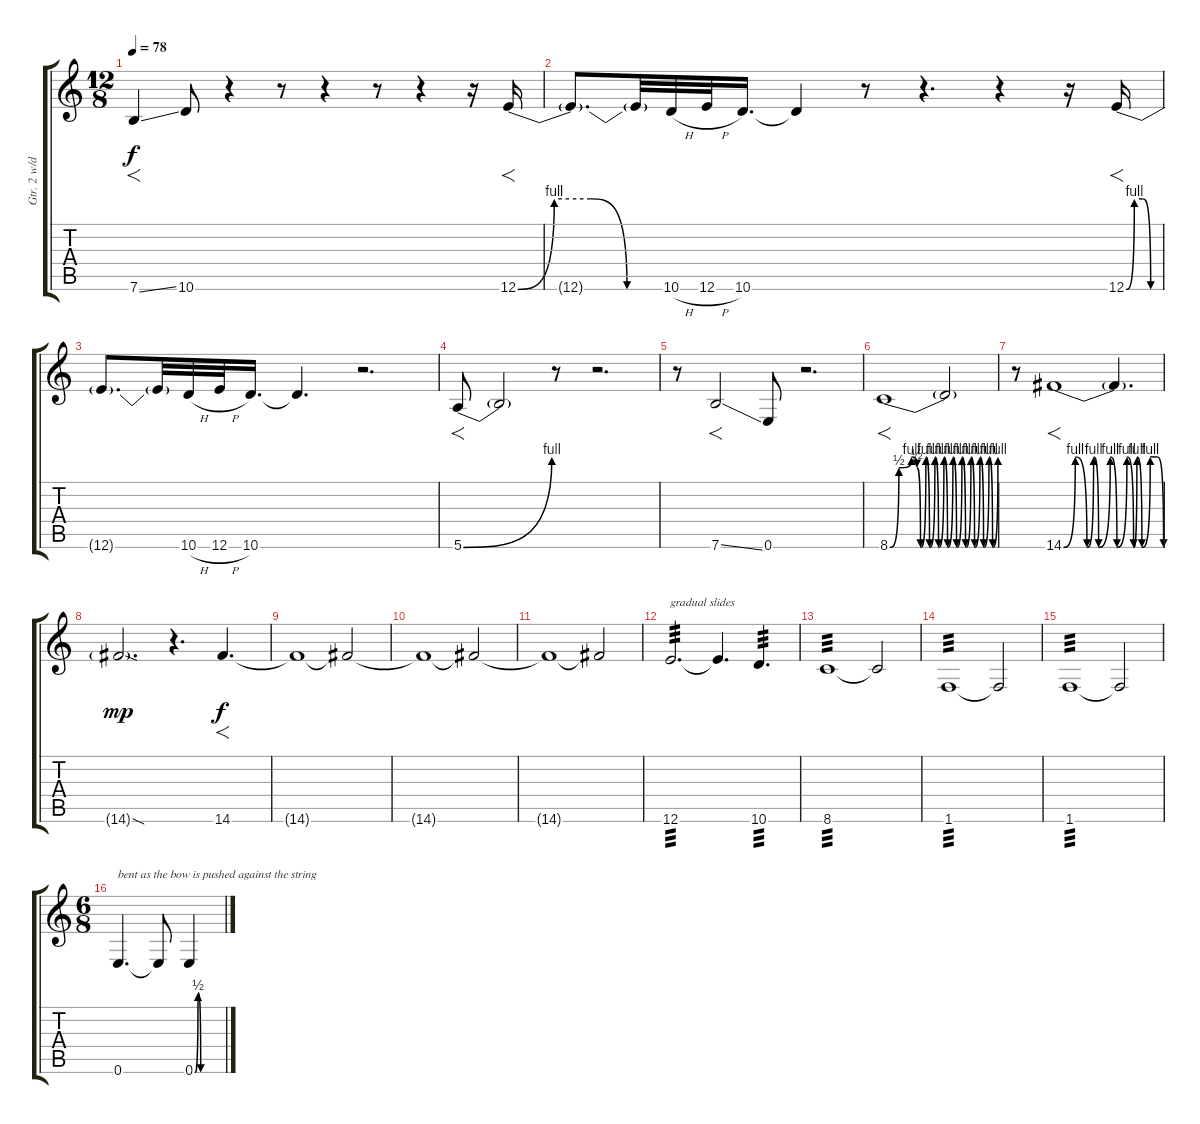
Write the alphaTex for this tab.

\track ("Gtr. 2 w/dist and octavia" "Gtr. 2 w/d") {instrument distortionguitar}
\staff {score tabs}
\tuning (E4 B3 G3 D3 A2 E2) {hide}
\ts (12 8)
\tempo 78
\clef g2
\ks c
7.6{ss}.4{f dy f} 10.6.8 r.4 r.8 r.4 r.8 r.4 r.16 12.6{be (custom 0 0 15 4 30 4 45 0 60 0)}.16{f} |
12.6{t}.8{d} 12.6{t}.32 10.6{h}.32 12.6{h}.32 10.6.16{d} 10.6{t}.4 r.8 r.4{d} r.4 r.16 12.6{be (custom 0 0 15 4 30 4 45 0 60 0)}.16{f} |
12.6{t}.8{d} 12.6{t}.32 10.6{h}.32 12.6{h}.32 10.6.16{d} 10.6{t}.4{d} r.2{d} |
5.6{be (bend 0 0 60 4)}.8{f} 5.6{t}.2 r.8 r.2{d} |
r.8 7.6{ss}.2{f} 0.6.8 r.2{d} |
8.6{be (custom 0 0 5 2 7 2 12 4 15 2 17 0 20 4 22 0 25 4 27 0 30 4 32 0 35 4 37 0 40 4 42 0 45 4 47 0 50 4 52 0 55 4 57 0 60 4)}.1{f} 8.6{t}.2 |
r.8 14.6{be (custom 0 0 7 4 14 0 18 4 21 0 28 4 32 0 38 4 42 0 44 4 47 0 52 4 56 4 60 0)}.1{f} 14.6{t}.4{d} |
14.6{sod g}.2{d dy mp} r.4{d} 14.6.4{f d dy f} |
14.6{t}.1 14.6{t}.2 |
14.6{t}.1 14.6{t}.2 |
14.6{t}.1 14.6{t}.2 |
12.6.2{d txt "gradual slides " tp 3} 12.6{t}.4{d} 10.6.4{d tp 3} |
8.6.1{tp 3} 8.6{t}.2 |
1.6.1{tp 3} 1.6{t}.2 |
1.6.1{tp 3} 1.6{t}.2 |
\ts (6 8)
0.6.4{d txt "bent as the bow is pushed against the string"} 0.6{t}.8 0.6{be (custom 0 0 7 2 13 0 21 0 45 0 60 0)}.4
